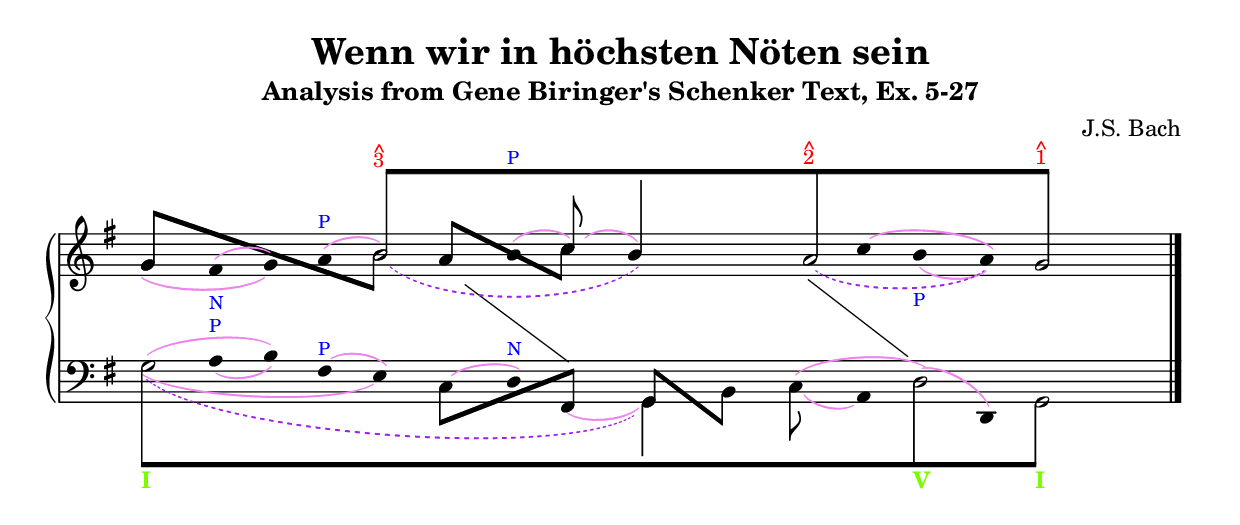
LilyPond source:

% -*-coding: utf-8 -*-

\header{
  composer = "J.S. Bach"
  title = "Wenn wir in höchsten Nöten sein"
  subtitle = "Analysis from Gene Biringer's Schenker Text, Ex. 5-27"
% "BWV641"
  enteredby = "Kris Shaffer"
}

% See http://kris.shaffermusic.com/tech.html. for more information

% 'Add color...' sections are not the original author's, but added
% afterwards specifically for illustration in LilyPond's Documentation.

I = \once \override NoteColumn #'ignore-collision = ##t

\version "2.16.0"

staffPiano = \new PianoStaff {
  \set Score.timing = ##f
  \set PianoStaff.followVoice = ##t
  <<
    \new Staff = "RH" { % Right hand
      \clef treble
      \key g \major
      \relative c'' {
	\override Staff.NoteCollision
	#'merge-differently-headed = ##t
	<<
	  {
	    \override Beam #'positions = #'(8 . 8)
	    \override NoteHead #'transparent = ##t
	    \override NoteHead #'duration-log = #1
	    s1 b8[^\markup {
	      \override #'(baseline-skip . 0.5)
              % Add color to markup in top staff
              \column { \with-color #red \small { ^ 3 } }
	    }
	    s4. s1 a8^\markup {
	      \override #'(baseline-skip . 0.5)
              % Add color to markup in top staff
              \column { \with-color #red \small { ^ 2 } }
	    }
	    s4. s2 g8]^\markup {
              % Add color to markup in top staff
	      \override #'(baseline-skip . 0.5)
	      \column { \with-color #red \small { ^ 1 } }
	    }
	    s4.
	    \revert Beam #'positions
	    \revert NoteHead #'transparent
	    \revert NoteHead #'duration-log
	  }
	\\
	  {
            % Add color to both Dashed Slurs in top staff
            \override Slur #'color = #(x11-color "purple")
	    \override Stem #'transparent = ##t
	    \override Flag #'transparent = ##t
	    s1
	    \once \override Slur #'height-limit = #6
	    \once \override Slur #'extra-offset = #'(1.25 . 0)
	    \slurDashed
	    \I b2_( s2
	    \once \override NoteHead #'transparent = ##t
	    b4) s
	    \once \override Slur #'height-limit = #3.25
	    \once \override Slur #'extra-offset = #'(.75 . 0)
	    a2_( s4
	    \once \override NoteHead #'transparent = ##t
	    a4) g2
	    \revert Stem #'transparent
	    \revert Flag #'transparent
	  }
	\\
	  \override Staff.NoteCollision
	  #'merge-differently-headed = ##t
	  {
	    \override Beam #'positions = #'(4 . -3.25)
	    \stemUp
	    g8[ s s4 s2
	    \stemDown
	    \once \override NoteHead #'transparent = ##t
	    \I b8] s8
	    \override Beam #'positions = #'(3 . -2.25)
	    \stemUp
	    a8[ s s4
	    \stemDown
	    c8] s s2 s s
	  }
	\\
	  {
            % Add color to all remaining Slurs in top staff
            \override Slur #'color = #(x11-color "violet")
            \override PhrasingSlur #'color = #(x11-color "violet")
	    \override Stem #'transparent = ##t
	    \override Flag #'transparent = ##t
	    \override Stem #'length = #0
            % Add color to text markups in top staff
	    g4_\( fis^(_\markup { \with-color #blue \tiny N } g)\)
	    a^(^\markup { \with-color #blue \tiny P } b2)
	    b4^(^\markup { \with-color #blue \tiny P }
	    \stemUp
	    \revert Stem #'transparent
	    \revert Flag #'transparent
	    \override Stem #'length = #10
	    c8)^( s
	    \override Stem #'length = #14
	    b4) s s
	    \override Stem #'length = #0
	    \override Stem #'transparent = ##t
	    \override Flag #'transparent = ##t
	    \once \override Slur #'extra-offset = #'(0 . 0.35)
            % Add color to remaining text markup in top staff
	    c4^\( b_(_\markup { \with-color #blue \tiny P } a)\) s2
	    \revert Stem #'length
	  }
	\\
	  {
	    \override Stem #'transparent = ##t
	    \override Flag #'transparent = ##t
	    \override NoteHead #'transparent = ##t
	    \override Stem #'length = #0
	    s1 s4 e4 s
	    \change Staff = "LH"
	    fis,4 s2
	    \revert Stem #'transparent
	    \revert Flag #'transparent
	    \revert NoteHead #'transparent
	    \revert Stem #'length
	  }
	\\
	  {
	    \override Stem #'transparent = ##t
	    \override Flag #'transparent = ##t
	    \override NoteHead #'transparent = ##t
	    \override Stem #'length = #0
	    s1 s s2
	    fis'4 s
	    \change Staff = "LH"
	    g,4 s s2
	    \revert Stem #'transparent
	    \revert Flag #'transparent
	    \revert NoteHead #'transparent
	    \revert Stem #'length
	  }
	>>
	\bar "|."
      }
    }

    \new Staff = "LH" { % Left hand
      \clef bass
      \key g \major
      \relative c' {
	\override Staff.NoteCollision
	#'merge-differently-headed = ##t
	<<
	  {
	    \override Beam #'positions = #'(-8 . -8)
	    \override NoteHead #'transparent = ##t
	    \stemDown
            % Add color to long beam text markups in bottom staff
	    \I g8[_\markup { \with-color #(x11-color 'LawnGreen) \bold I }
            s4. s1 s s2
	    \I d8_\markup { \with-color #(x11-color 'LawnGreen) \bold V }
            s4.
	    \I g,8]_\markup { \with-color #(x11-color 'LawnGreen) \bold I }
            s4.
	    \revert Beam #'positions
	    \revert NoteHead #'transparent
	  }
	\\
	  {
	    \override Stem #'transparent = ##t
	    \override Flag #'transparent = ##t
	    \stemDown
	    \override TextScript #'extra-offset = #'(-11.75 . -12.25)
	    \I g'2 s1 s s2 \I d2 g,2
	    \revert Stem #'transparent
	    \revert Flag #'transparent
	  }
	\\
	  {
            % Add color to all single-note Slurs in bottom staff
            \override Slur #'color = #(x11-color "violet")
	    \override Stem #'transparent = ##t
	    \override Flag #'transparent = ##t
	    \once \override NoteHead #'transparent = ##t
	    \override Stem #'length = #0
	    g'4
	    \once \override TextScript #'padding = #0.25
            % Add color to text markups in bottom staff
	    a4_(^\markup { \with-color #blue \tiny P } b)
	    fis4^(^\markup { \with-color #blue \tiny P } e)
	    \once \override NoteHead #'transparent = ##t
	    \once \override Slur #'height-limit = #1.5
            % Add color to remaining text markup in bottom staff
	    c4^( d)^\markup { \with-color #blue \tiny N }
	    \once \override NoteHead #'transparent = ##t
	    \once \override Slur #'extra-offset = #'(0 . 0.5)
	    \I fis,4_(
	    \revert Stem #'transparent
	    \revert Flag #'transparent
	    \override Stem #'length = #10
	    \stemDown
	    g4) s
	    \once \override Slur #'extra-offset = #'(0 . 0.25)
	    \I c8_( s
	    \override Stem #'transparent = ##t
	    \override Flag #'transparent = ##t
	    \revert Stem #'length
	    a4)
	    \once \override NoteHead #'transparent = ##t
	    \I d4^( d,4) s2
	  }
	\\
	  {
            % Add color to all two-note Slurs in bottom staff
            \override Slur #'color = #(x11-color "violet")
	    \override Stem #'transparent = ##t
	    \override Flag #'transparent = ##t
	    \override NoteHead #'transparent = ##t
	    \I g'4^( s b) s2
	    \revert Stem #'transparent
	    \revert Flag #'transparent
	    \revert NoteHead #'transparent
	    \override Beam #'positions = #'(-4 . 1)
	    \stemDown
	    c,8[ s s4
	    \stemUp
	    fis,8] s
	    \override Beam #'positions = #'(1 . -4)
	    g8[ s
	    \stemDown
	    b8] s
	    \revert Beam #'positions
	    \override Stem #'transparent = ##t
	    \override Flag #'transparent = ##t
	    \override NoteHead #'transparent = ##t
	    c4^( s d4) s s2
	  }
	\\
	  {
            % Add color to four-note Slur in bottom staff
            \override Slur #'color = #(x11-color "violet")
	    \override Stem #'transparent = ##t
	    \override Flag #'transparent = ##t
	    \override NoteHead #'transparent = ##t
	    \override Stem #'length = #0
	    \stemDown
	    \once \override Slur #'height-limit = #3
	    \once \override Slur #'extra-offset = #'(0 . 0.25)
	    \I g4_( s2. e4) s2. s2 s1 s2
	    \revert Stem #'transparent
	    \revert Flag #'transparent
	    \revert NoteHead #'transparent
	  }
	\\
	  {
            % Add color to dashed Slur in bottom staff
            \override Slur #'color = #(x11-color "purple")
	    \override Stem #'transparent = ##t
	    \override Flag #'transparent = ##t
	    \override NoteHead #'transparent = ##t
	    \slurDashed
	    \once \override Slur #'height-limit = #6.0
	    \once \override Slur #'extra-offset = #'(0.5 . -0.25)
	    \override Stem #'length = #0
	    g4_( s2. s1 g,4) s s1 s2
	    \revert Stem #'transparent
	    \revert Flag #'transparent
	    \revert NoteHead #'transparent
	  }
	>>
	\bar "|."
      }
    }
  >>
}

\score {
  <<
    \staffPiano
  >>
  \layout {
    indent = 0.0
    ragged-right = ##f
    \context { \Staff \remove "Time_signature_engraver" }
  }
}
